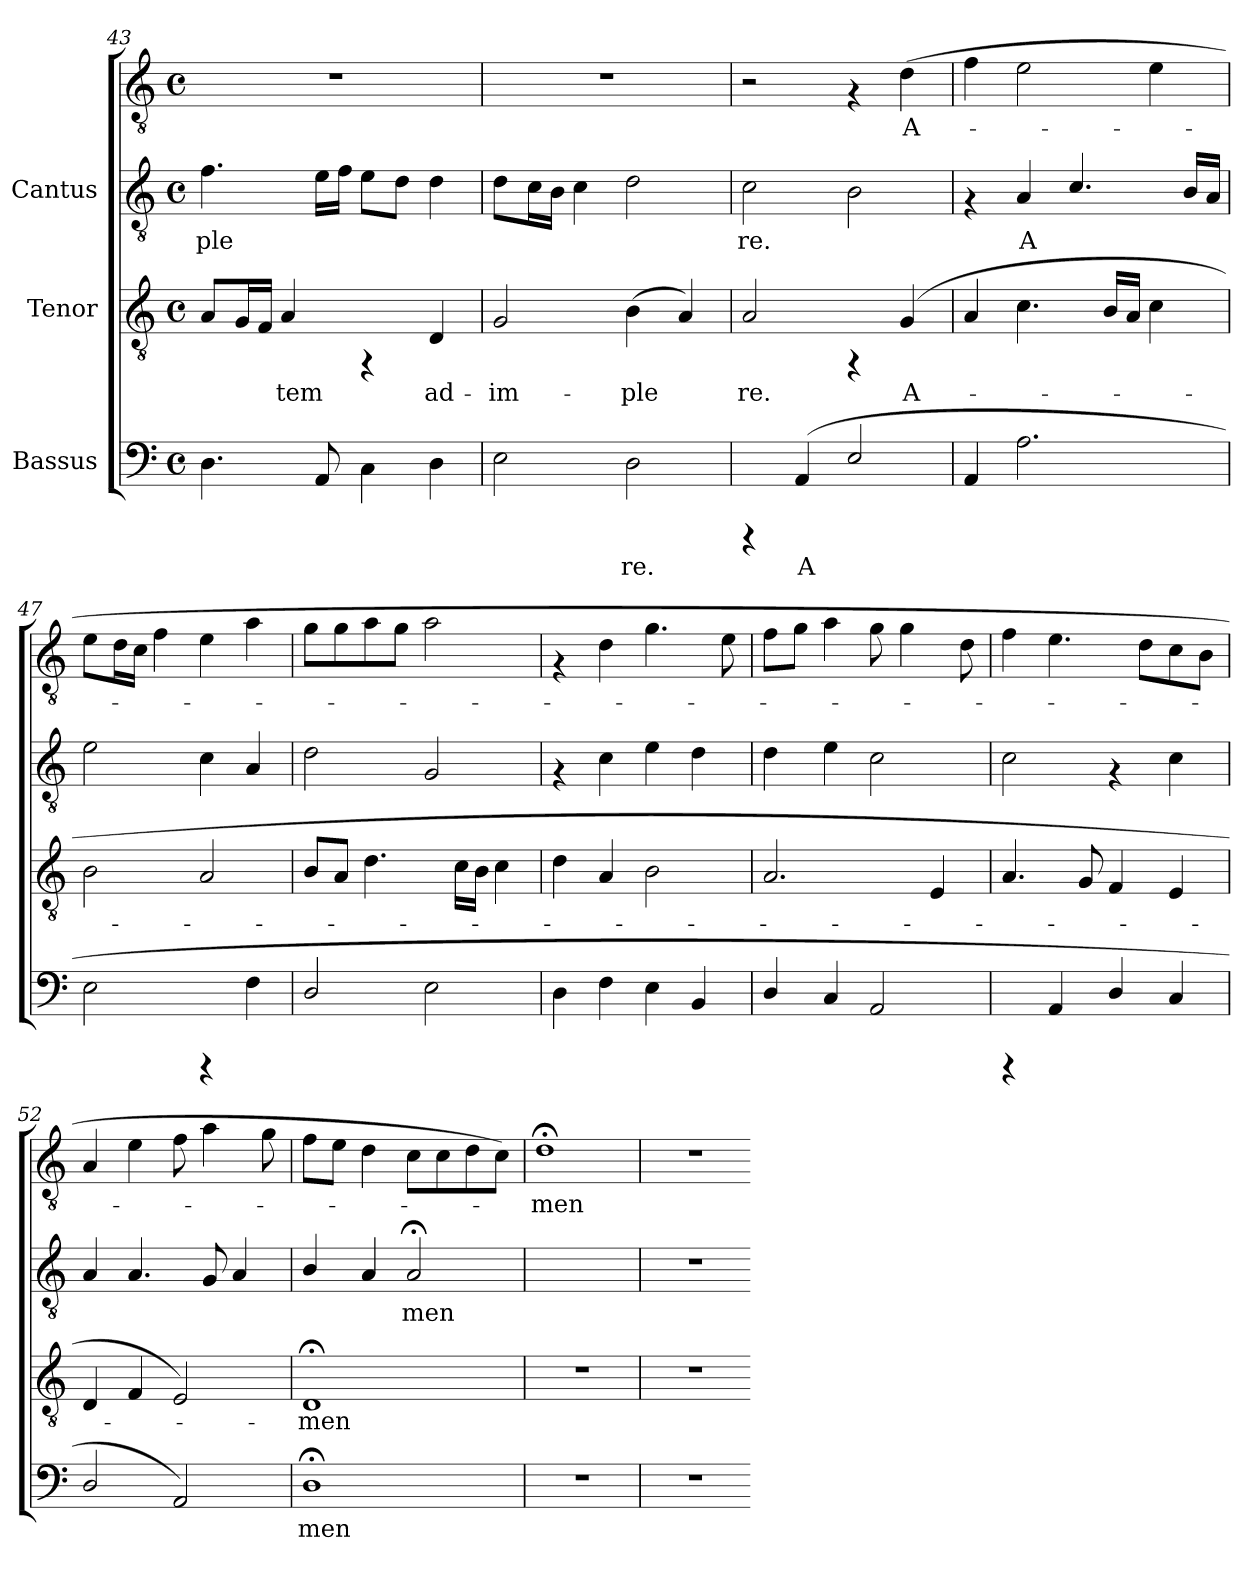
**kern	**text	**kern	**text	**kern	**text	**kern	**text
*part3	*part3	*part2	*part2	*part1	*part1	*part1	*part1
*staff4	*staff4	*staff3	*staff3	*staff2	*staff2	*staff1	*staff1
*I"Bassus	*	*I"Tenor	*	*I"Cantus	*	*	*
*clefF4	*	*clefGv2	*	*clefGv2	*	*clefGv2	*
*M4/4	*	*M4/4	*	*M4/4	*	*M4/4	*
*met(c)	*	*met(c)	*	*met(c)	*	*met(c)	*
=43	=43	=43	=43	=43	=43	=43	=43
!	!	!	!LO:LY:b:cj	!	!LO:LY:b:cj	!	!
4.D\	.	8A/L	-	4.f\	-ple-	1r	.
!	!	!	!LO:LY:b:cj	!	!	!	!
.	.	16G/	.	.	.	.	.
!	!	!	!LO:LY:b:cj	!	!	!	!
.	.	16F/J	.	.	.	.	.
!	!	!	!LO:LY:b:cj	!	!	!	!
.	.	4A/	tem	.	.	.	.
!	!	!	!	!	!LO:LY:b:cj	!	!
8AA/	.	.	.	16e\L	--	.	.
!	!	!	!	!	!LO:LY:b:cj	!	!
.	.	.	.	16f\J	--	.	.
!	!	!	!	!	!LO:LY:b:cj	!	!
4C\	.	4rFF	.	8e\L	--	.	.
!	!	!	!	!	!LO:LY:b:cj	!	!
.	.	.	.	8d\J	--	.	.
!	!	!	!LO:LY:b:cj	!	!LO:LY:b:cj	!	!
4D\	.	4D/	ad-	4d\	--	.	.
!!LO:LB:g=z
=44	=44	=44	=44	=44	=44	=44	=44
!	!LO:LY:b:cj	!	!LO:LY:b:cj	!	!	!	!
2E\	-	2G/	-im-	8d\L	.	1r	.
.	.	.	.	16c\	.	.	.
.	.	.	.	16B\J	.	.	.
.	.	.	.	4c\	.	.	.
!	!LO:LY:b:cj	!	!LO:LY:b:cj	!	!	!	!
2D\	re.	(>4B\	-ple-	2d\	.	.	.
!	!	!	!LO:LY:b:cj	!	!	!	!
.	.	4A/)	--	.	.	.	.
=45	=45	=45	=45	=45	=45	=45	=45
!	!	!	!LO:LY:b:cj	!	!LO:LY:b:cj	!	!
4rCCC	.	2A/	-re.	2c\	-re.	2r	.
!	!LO:LY:b:cj	!	!	!	!	!	!
(<4AA/	A-	.	.	.	.	.	.
!	!LO:LY:b:cj	!	!	!	!LO:LY:b:cj	!	!
2E/	--	4rFF	.	2B\	.	4rF	.
!	!	!	!LO:LY:b:cj	!	!	!	!LO:LY:b:cj
.	.	(<4G/	A-	.	.	(>4d\	-A-
=46	=46	=46	=46	=46	=46	=46	=46
4AA/	.	4A/	.	4rF	.	4f\	.
!	!	!	!	!	!LO:LY:b:cj	!	!
2.A\	.	4.c\	.	4A/	A-	2e\	.
!	!	!	!	!	!LO:LY:b:cj	!	!
.	.	.	.	4.c/	--	.	.
.	.	16B/L	.	.	.	.	.
.	.	16A/J	.	.	.	.	.
.	.	4c\	.	.	.	4e\	.
!	!	!	!	!	!LO:LY:b:cj	!	!
.	.	.	.	16B/L	--	.	.
!	!	!	!	!	!LO:LY:b:cj	!	!
.	.	.	.	16A/J	--	.	.
=47	=47	=47	=47	=47	=47	=47	=47
2E\	.	2B\	.	2e\	.	8e\L	.
.	.	.	.	.	.	16d\	.
.	.	.	.	.	.	16c\J	.
.	.	.	.	.	.	4f\	.
4rCCC	.	2A/	.	4c\	.	4e\	.
4F\	.	.	.	4A/	.	4a\	.
=48	=48	=48	=48	=48	=48	=48	=48
2D/	.	8B/L	.	2d\	.	8g\L	.
.	.	8A/J	.	.	.	8g\	.
.	.	4.d\	.	.	.	8a\	.
.	.	.	.	.	.	8g\J	.
2E\	.	.	.	2G/	.	2a\	.
.	.	16c\L	.	.	.	.	.
.	.	16B\J	.	.	.	.	.
.	.	4c\	.	.	.	.	.
=49	=49	=49	=49	=49	=49	=49	=49
4D\	.	4d\	.	4rF	.	4rF	.
4F\	.	4A/	.	4c\	.	4d\	.
4E\	.	2B\	.	4e\	.	4.g\	.
4BB/	.	.	.	4d\	.	.	.
.	.	.	.	.	.	8e\	.
!!LO:PB:g=z
=50	=50	=50	=50	=50	=50	=50	=50
4D/	.	2.A/	.	4d\	.	8f\L	.
.	.	.	.	.	.	8g\J	.
4C/	.	.	.	4e\	.	4a\	.
2AA/	.	.	.	2c\	.	8g\	.
.	.	.	.	.	.	4g\	.
.	.	4E/	.	.	.	.	.
.	.	.	.	.	.	8d\	.
=51	=51	=51	=51	=51	=51	=51	=51
4rCCC	.	4.A/	.	2c\	.	4f\	.
4AA/	.	.	.	.	.	4.e\	.
.	.	8G/	.	.	.	.	.
4D/	.	4F/	.	4rF	.	.	.
.	.	.	.	.	.	8d\L	.
4C/	.	4E/	.	4c\	.	8c\	.
.	.	.	.	.	.	8B\J	.
=52	=52	=52	=52	=52	=52	=52	=52
2D/	.	4D/	.	4A/	.	4A/	.
.	.	4F/	.	4.A/	.	4e\	.
2AA/)	.	2E/)	.	.	.	8f\	.
.	.	.	.	8G/	.	4a\	.
.	.	.	.	4A/	.	.	.
.	.	.	.	.	.	8g\	.
=53	=53	=53	=53	=53	=53	=53	=53
!	!LO:LY:b:cj	!	!LO:LY:b:cj	!	!LO:LY:b:cj	!	!
1D;<	-men	1D;<	-men	4B/	-	8f\L	.
.	.	.	.	.	.	8e\J	.
!	!	!	!	!	!LO:LY:b:cj	!	!
.	.	.	.	4A/	.	4d\	.
!	!	!	!	!	!LO:LY:b:cj	!	!
.	.	.	.	2A;</	men	8c\L	.
.	.	.	.	.	.	8c\	.
.	.	.	.	.	.	8d\	.
.	.	.	.	.	.	8c\J)	.
=54	=54	=54	=54	=54	=54	=54	=54
!	!	!	!	!	!	!	!LO:LY:b:cj
1r	.	1r	.	1ryy	.	1d;<	men
=55	=55	=55	=55	=55	=55	=55	=55
1r	.	1r	.	1r	.	1r	.
=	==	=	==	==	==	==	==
*-	*-	*-	*-	*-	*-	*-	*-
